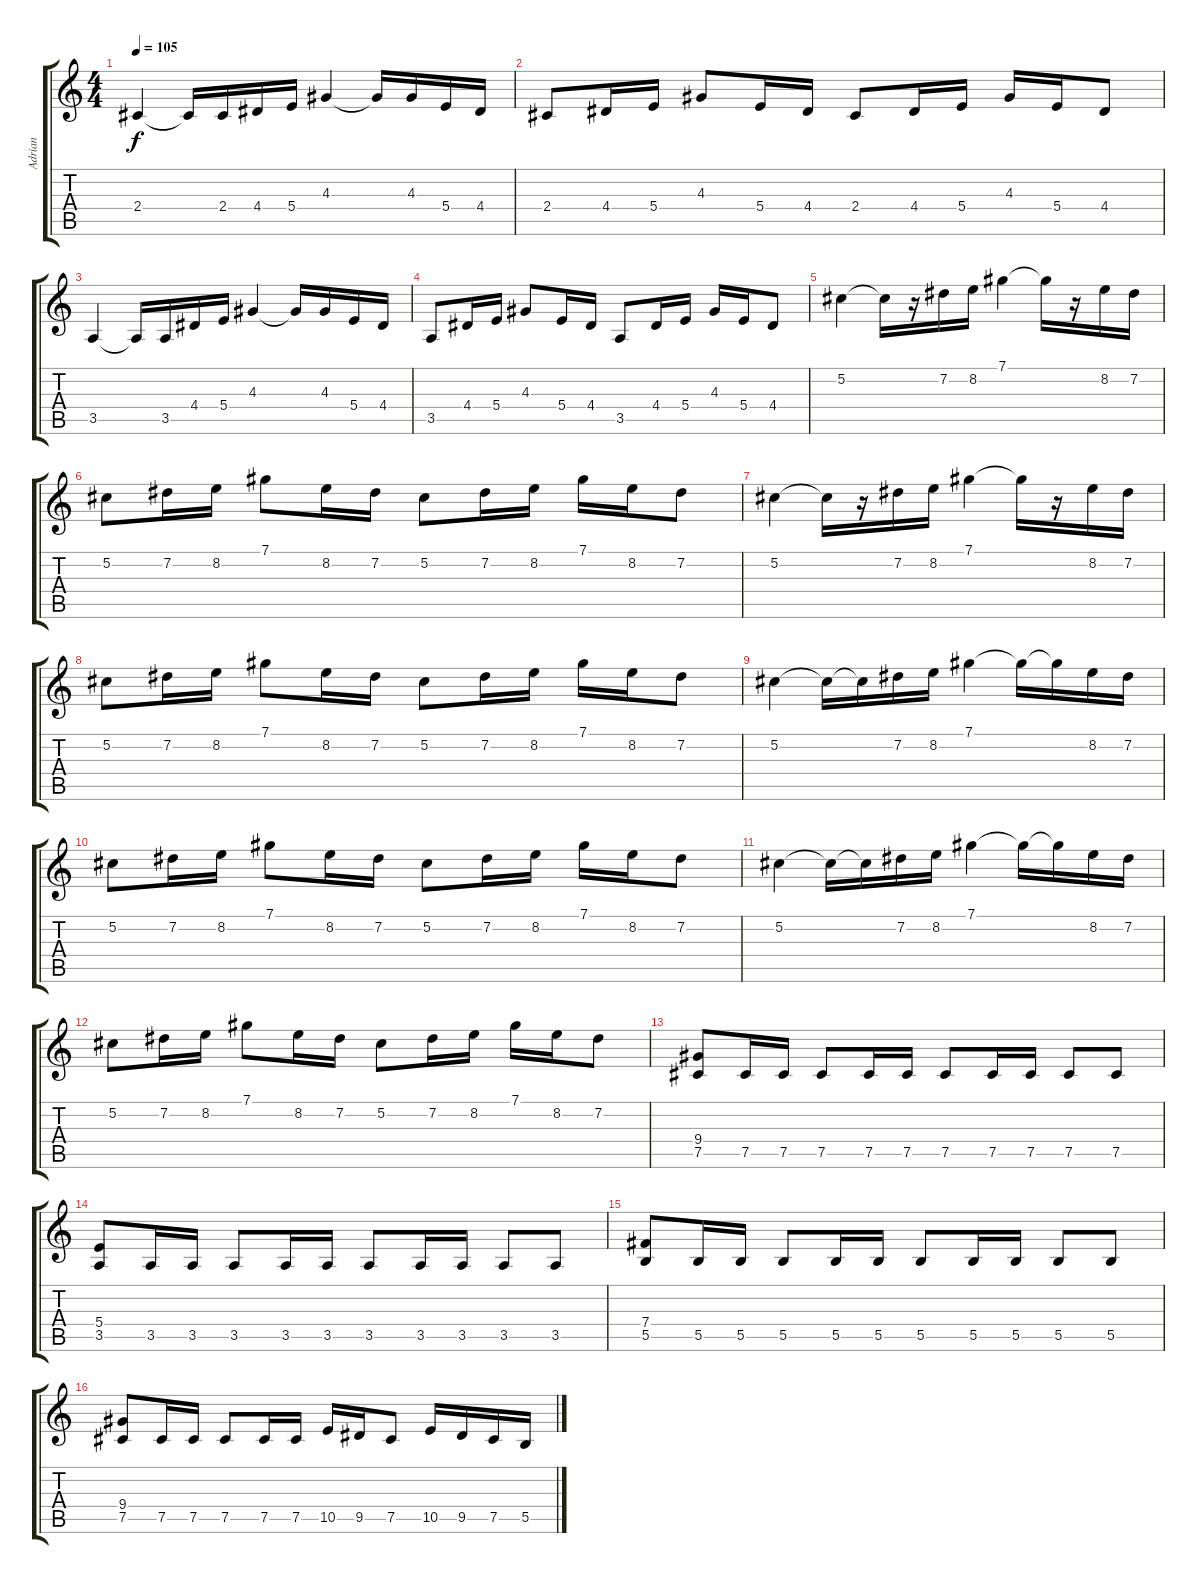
\track ("Adrian" "Adrian") {instrument distortionguitar}
\staff {score tabs}
\tuning (Db4 Ab3 E3 B2 Gb2 Db2) {hide}
\ts (4 4)
\tempo 105
\clef g2
\ks c
2.4.4{dy f} 2.4{t}.16 2.4.16 4.4.16 5.4.16 4.3.4 4.3{t}.16 4.3.16 5.4.16 4.4.16 |
2.4.8 4.4.16 5.4.16 4.3.8 5.4.16 4.4.16 2.4.8 4.4.16 5.4.16 4.3.16 5.4.16 4.4.8 |
3.5.4 3.5{t}.16 3.5.16 4.4.16 5.4.16 4.3.4 4.3{t}.16 4.3.16 5.4.16 4.4.16 |
3.5.8 4.4.16 5.4.16 4.3.8 5.4.16 4.4.16 3.5.8 4.4.16 5.4.16 4.3.16 5.4.16 4.4.8 |
5.2.4 5.2{t}.16 r.16 7.2.16 8.2.16 7.1.4 7.1{t}.16 r.16 8.2.16 7.2.16 |
5.2.8 7.2.16 8.2.16 7.1.8 8.2.16 7.2.16 5.2.8 7.2.16 8.2.16 7.1.16 8.2.16 7.2.8 |
5.2.4 5.2{t}.16 r.16 7.2.16 8.2.16 7.1.4 7.1{t}.16 r.16 8.2.16 7.2.16 |
5.2.8 7.2.16 8.2.16 7.1.8 8.2.16 7.2.16 5.2.8 7.2.16 8.2.16 7.1.16 8.2.16 7.2.8 |
5.2.4 5.2{t}.16 5.2{t}.16 7.2.16 8.2.16 7.1.4 7.1{t}.16 7.1{t}.16 8.2.16 7.2.16 |
5.2.8 7.2.16 8.2.16 7.1.8 8.2.16 7.2.16 5.2.8 7.2.16 8.2.16 7.1.16 8.2.16 7.2.8 |
5.2.4 5.2{t}.16 5.2{t}.16 7.2.16 8.2.16 7.1.4 7.1{t}.16 7.1{t}.16 8.2.16 7.2.16 |
5.2.8 7.2.16 8.2.16 7.1.8 8.2.16 7.2.16 5.2.8 7.2.16 8.2.16 7.1.16 8.2.16 7.2.8 |
(9.4 7.5).8 7.5.16 7.5.16 7.5.8 7.5.16 7.5.16 7.5.8 7.5.16 7.5.16 7.5.8 7.5.8 |
(5.4 3.5).8 3.5.16 3.5.16 3.5.8 3.5.16 3.5.16 3.5.8 3.5.16 3.5.16 3.5.8 3.5.8 |
(7.4 5.5).8 5.5.16 5.5.16 5.5.8 5.5.16 5.5.16 5.5.8 5.5.16 5.5.16 5.5.8 5.5.8 |
(9.4 7.5).8 7.5.16 7.5.16 7.5.8 7.5.16 7.5.16 10.5.16 9.5.16 7.5.8 10.5.16 9.5.16 7.5.16 5.5.16
